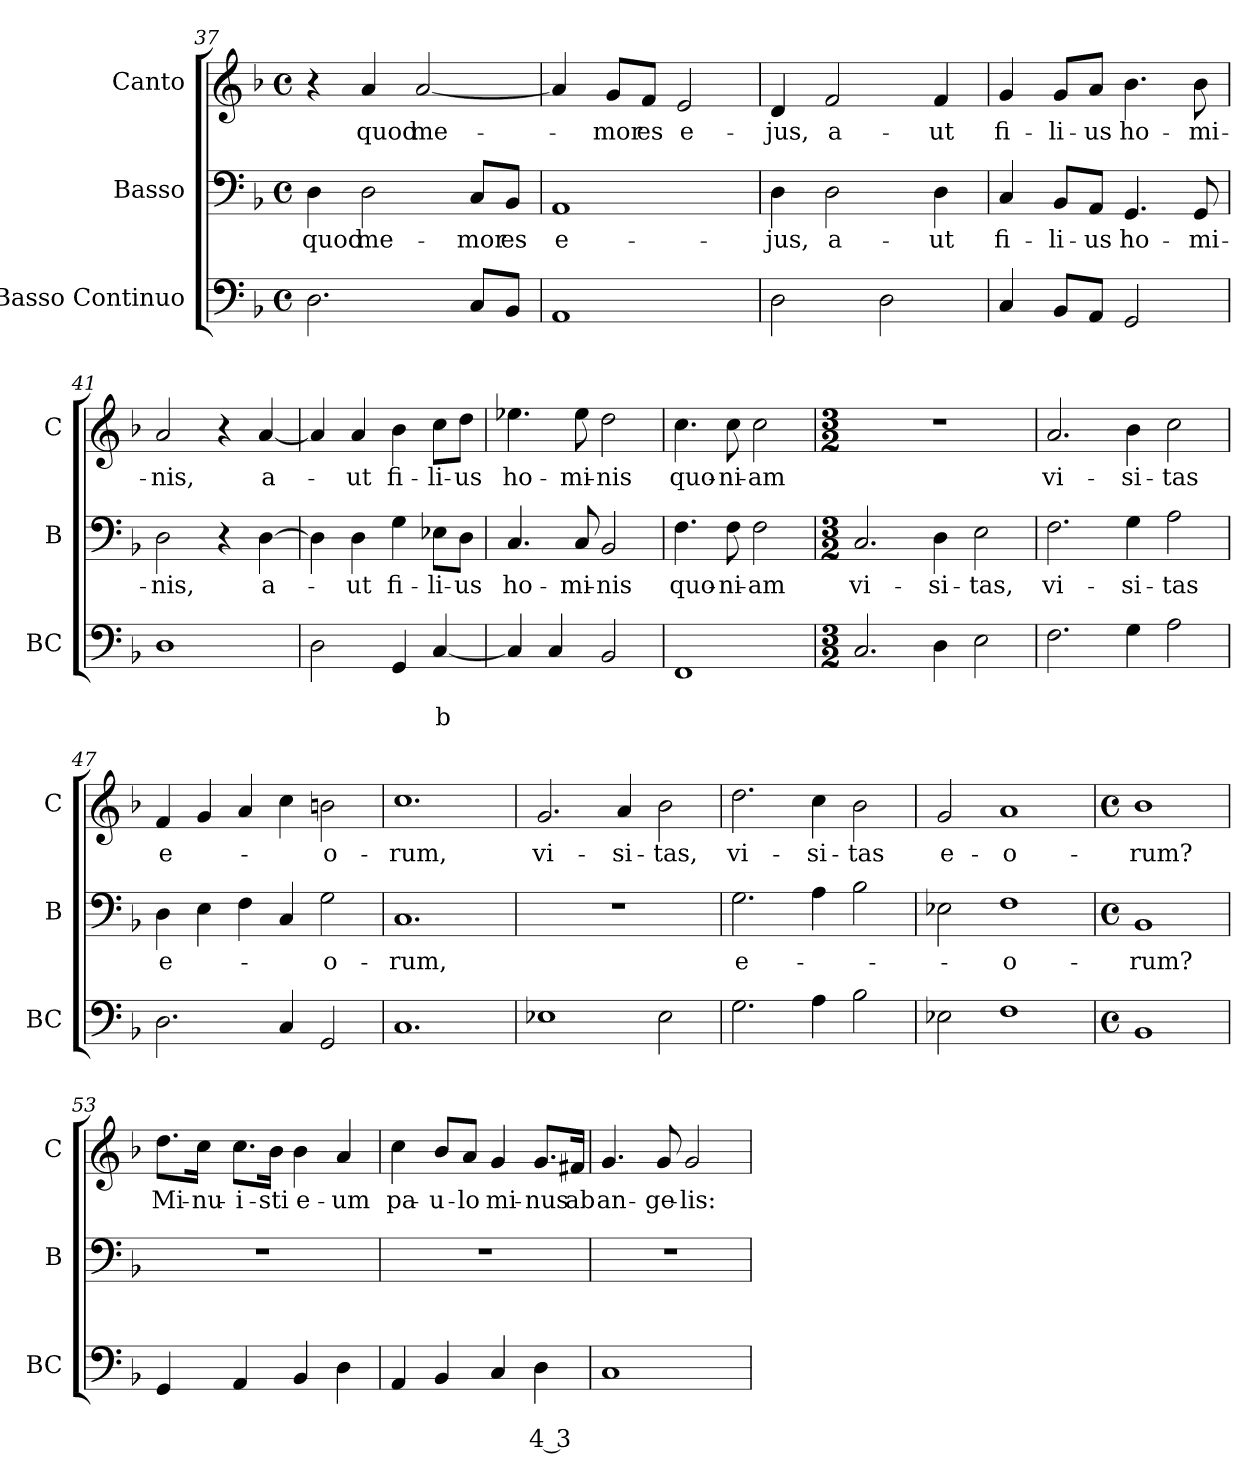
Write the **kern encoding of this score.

**kern	**text	**text	**kern	**text	**kern	**text
*part3	*part3	*part3	*part2	*part2	*part1	*part1
*staff3	*staff3	*staff3	*staff2	*staff2	*staff1	*staff1
*I"Basso Continuo	*	*	*I"Basso	*	*I"Canto	*
*I'BC	*	*	*I'B	*	*I'C	*
!!LO:PB:g=z
*clefF4	*	*	*clefF4	*	*clefG2	*
*k[b-]	*	*	*k[b-]	*	*k[b-]	*
*F:	*	*	*F:	*	*F:	*
*M4/4	*	*	*M4/4	*	*M4/4	*
*met(c)	*	*	*met(c)	*	*met(c)	*
=37	=37	=37	=37	=37	=37	=37
!	!	!	!	!LO:LY:b	!	!
2.D\	.	.	4D\	quod	4r	.
!	!	!	!	!LO:LY:b	!	!LO:LY:b
.	.	.	2D\	me-	4a/	quod
!	!	!	!	!	!	!LO:LY:b
.	.	.	.	.	[2a/	me-
!	!	!	!	!LO:LY:b	!	!
8C/L	.	.	8C/L	-mor	.	.
!	!	!	!	!LO:LY:b	!	!
8BB-/J	.	.	8BB-/J	es	.	.
=38	=38	=38	=38	=38	=38	=38
!	!	!	!	!LO:LY:b	!	!
1AA	.	.	1AA	e-	4a/]	.
!	!	!	!	!	!	!LO:LY:b
.	.	.	.	.	8g/L	-mor
!	!	!	!	!	!	!LO:LY:b
.	.	.	.	.	8f/J	es
!	!	!	!	!	!	!LO:LY:b
.	.	.	.	.	2e/	e-
=39	=39	=39	=39	=39	=39	=39
!	!	!	!	!LO:LY:b	!	!LO:LY:b
2D\	.	.	4D\	-jus,	4d/	-jus,
!	!	!	!	!LO:LY:b	!	!LO:LY:b
.	.	.	2D\	a-	2f/	a-
2D\	.	.	.	.	.	.
!	!	!	!	!LO:LY:b	!	!LO:LY:b
.	.	.	4D\	-ut	4f/	-ut
=40	=40	=40	=40	=40	=40	=40
!	!	!	!	!LO:LY:b	!	!LO:LY:b
4C/	.	.	4C/	fi-	4g/	fi-
!	!	!	!	!LO:LY:b	!	!LO:LY:b
8BB-/L	.	.	8BB-/L	-li-	8g/L	-li-
!	!	!	!	!LO:LY:b	!	!LO:LY:b
8AA/J	.	.	8AA/J	-us	8a/J	-us
!	!	!	!	!LO:LY:b	!	!LO:LY:b
2GG/	.	.	4.GG/	ho-	4.b-\	ho-
!	!	!	!	!LO:LY:b	!	!LO:LY:b
.	.	.	8GG/	-mi-	8b-\	-mi-
=41	=41	=41	=41	=41	=41	=41
!	!	!	!	!LO:LY:b	!	!LO:LY:b
1D	.	.	2D\	-nis,	2a/	-nis,
.	.	.	4r	.	4r	.
!	!	!	!	!LO:LY:b	!	!LO:LY:b
.	.	.	[4D\	a-	[4a/	a-
=42	=42	=42	=42	=42	=42	=42
2D\	.	.	4D\]	.	4a/]	.
!	!	!	!	!LO:LY:b	!	!LO:LY:b
.	.	.	4D\	-ut	4a/	-ut
!	!	!	!	!LO:LY:b	!	!LO:LY:b
4GG/	.	.	4G\	fi-	4b-\	fi-
!	!	!LO:LY:b	!	!LO:LY:b	!	!LO:LY:b
[4C/	.	b	8E-X\L	-li-	8cc\L	-li-
!	!	!	!	!LO:LY:b	!	!LO:LY:b
.	.	.	8D\J	-us	8dd\J	-us
!!LO:LB:g=z
=43	=43	=43	=43	=43	=43	=43
!	!	!	!	!LO:LY:b	!	!LO:LY:b
4C/]	.	.	4.C/	ho-	4.ee-X\	ho-
4C/	.	.	.	.	.	.
!	!	!	!	!LO:LY:b	!	!LO:LY:b
.	.	.	8C/	-mi-	8ee-\	-mi-
!	!	!	!	!LO:LY:b	!	!LO:LY:b
2BB-/	.	.	2BB-/	-nis	2dd\	-nis
=44	=44	=44	=44	=44	=44	=44
!	!	!	!	!LO:LY:b	!	!LO:LY:b
1FF	.	.	4.F\	quo-	4.cc\	quo-
!	!	!	!	!LO:LY:b	!	!LO:LY:b
.	.	.	8F\	-ni-	8cc\	-ni-
!	!	!	!	!LO:LY:b	!	!LO:LY:b
.	.	.	2F\	-am	2cc\	-am
=45	=45	=45	=45	=45	=45	=45
*M3/2	*	*	*M3/2	*	*M3/2	*
!	!	!	!	!LO:LY:b	!	!
2.C/	.	.	2.C/	vi-	1.r	.
!	!	!	!	!LO:LY:b	!	!
4D\	.	.	4D\	-si-	.	.
!	!	!	!	!LO:LY:b	!	!
2E\	.	.	2E\	-tas,	.	.
=46	=46	=46	=46	=46	=46	=46
!	!	!	!	!LO:LY:b	!	!LO:LY:b
2.F\	.	.	2.F\	vi-	2.a/	vi-
!	!	!	!	!LO:LY:b	!	!LO:LY:b
4G\	.	.	4G\	-si-	4b-\	-si-
!	!	!	!	!LO:LY:b	!	!LO:LY:b
2A\	.	.	2A\	-tas	2cc\	-tas
=47	=47	=47	=47	=47	=47	=47
!	!	!	!	!LO:LY:b	!	!LO:LY:b
2.D\	.	.	4D\	e-	4f/	e-
.	.	.	4E\	.	4g/	.
.	.	.	4F\	.	4a/	.
4C/	.	.	4C/	.	4cc\	.
!	!	!	!	!LO:LY:b	!	!LO:LY:b
2GG/	.	.	2G\	-o-	2bn\	-o-
!!LO:LB:g=z
=48	=48	=48	=48	=48	=48	=48
!	!	!	!	!LO:LY:b	!	!LO:LY:b
1.C	.	.	1.C	-rum,	1.cc	-rum,
=49	=49	=49	=49	=49	=49	=49
!	!	!	!	!	!	!LO:LY:b
1E-X	.	.	1.r	.	2.g/	vi-
!	!	!	!	!	!	!LO:LY:b
.	.	.	.	.	4a/	-si-
!	!	!	!	!	!	!LO:LY:b
2E-\	.	.	.	.	2b-\	-tas,
=50	=50	=50	=50	=50	=50	=50
!	!	!	!	!LO:LY:b	!	!LO:LY:b
2.G\	.	.	2.G\	e-	2.dd\	vi-
!	!	!	!	!	!	!LO:LY:b
4A\	.	.	4A\	.	4cc\	-si-
!	!	!	!	!	!	!LO:LY:b
2B-\	.	.	2B-\	.	2b-\	-tas
=51	=51	=51	=51	=51	=51	=51
!	!	!	!	!	!	!LO:LY:b
2E-X\	.	.	2E-X\	.	2g/	e-
!	!	!	!	!LO:LY:b	!	!LO:LY:b
1F	.	.	1F	-o-	1a	-o-
=52	=52	=52	=52	=52	=52	=52
*M4/4	*	*	*M4/4	*	*M4/4	*
*met(c)	*	*	*met(c)	*	*met(c)	*
!	!	!	!	!LO:LY:b	!	!LO:LY:b
1BB-	.	.	1BB-	-rum?	1b-	-rum?
=53	=53	=53	=53	=53	=53	=53
!	!	!	!	!	!	!LO:LY:b
4GG/	.	.	1r	.	8.dd\L	Mi-
!	!	!	!	!	!	!LO:LY:b
.	.	.	.	.	16cc\Jk	-nu-
!	!	!	!	!	!	!LO:LY:b
4AA/	.	.	.	.	8.cc\L	-i-
!	!	!	!	!	!	!LO:LY:b
.	.	.	.	.	16b-\Jk	-sti
!	!	!	!	!	!	!LO:LY:b
4BB-/	.	.	.	.	4b-\	e-
!	!	!	!	!	!	!LO:LY:b
4D\	.	.	.	.	4a/	-um
!!LO:LB:g=z
=54	=54	=54	=54	=54	=54	=54
!	!	!	!	!	!	!LO:LY:b
4AA/	.	.	1r	.	4cc\	pa-
!	!	!	!	!	!	!LO:LY:b
4BB-/	.	.	.	.	8b-/L	-u-
!	!	!	!	!	!	!LO:LY:b
.	.	.	.	.	8a/J	-lo
!	!	!	!	!	!	!LO:LY:b
4C/	.	.	.	.	4g/	mi-
!	!	!LO:LY:b	!	!	!	!LO:LY:b
4D\	.	4 3	.	.	8.g/L	-nus
!	!	!	!	!	!	!LO:LY:b
.	.	.	.	.	16f#X/Jk	ab
=55	=55	=55	=55	=55	=55	=55
!	!	!	!	!	!	!LO:LY:b
1C	.	.	1r	.	4.g/	an-
!	!	!	!	!	!	!LO:LY:b
.	.	.	.	.	8g/	-ge-
!	!	!	!	!	!	!LO:LY:b
.	.	.	.	.	2g/	-lis:
=	=	=	=	=	=	=
*-	*-	*-	*-	*-	*-	*-
